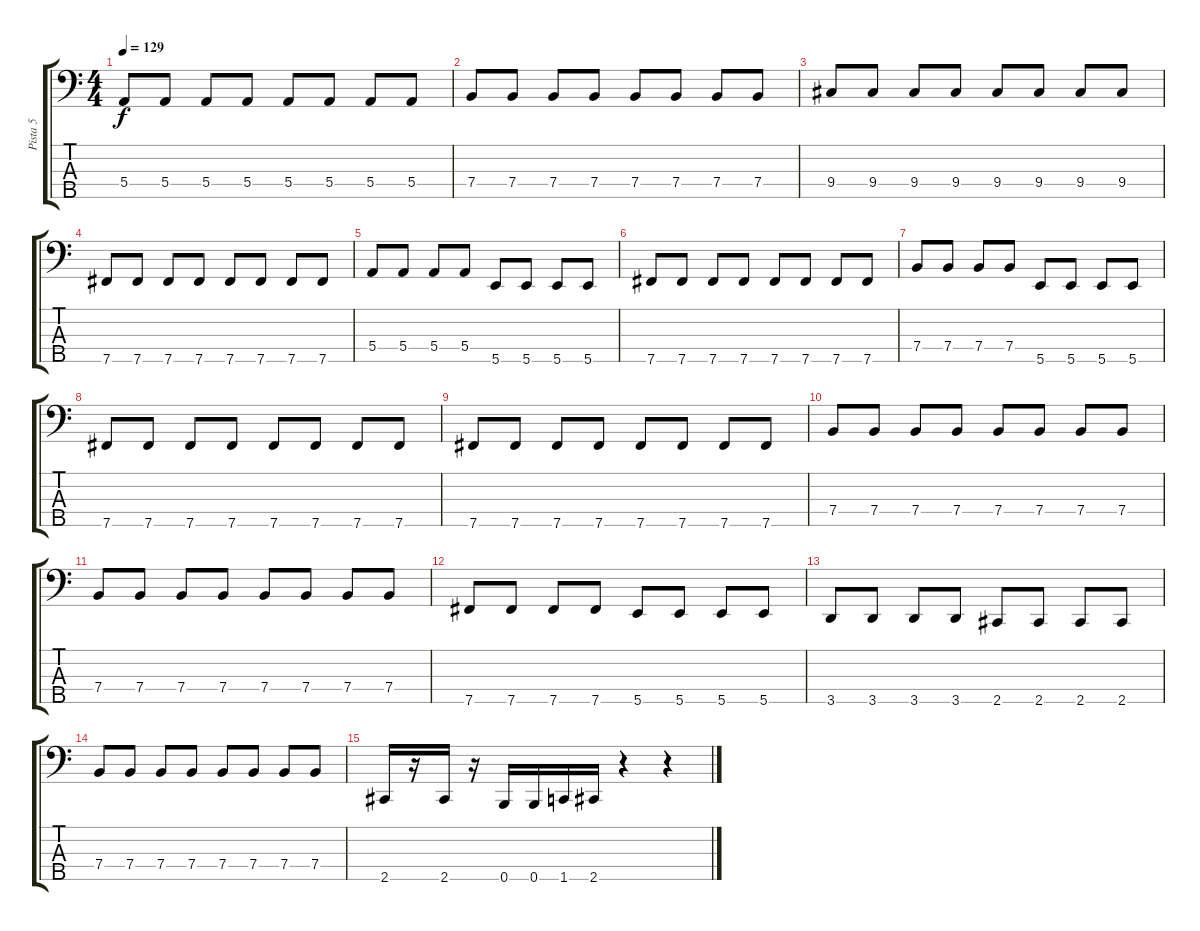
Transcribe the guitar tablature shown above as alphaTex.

\track ("Pista 5" "Pista 5") {instrument electricbassfinger}
\staff {score tabs}
\tuning (G2 D2 A1 E1 B0) {hide}
\ts (4 4)
\tempo 129
\clef f4
\ks c
5.4.8{dy f} 5.4.8 5.4.8 5.4.8 5.4.8 5.4.8 5.4.8 5.4.8 |
7.4.8 7.4.8 7.4.8 7.4.8 7.4.8 7.4.8 7.4.8 7.4.8 |
9.4.8 9.4.8 9.4.8 9.4.8 9.4.8 9.4.8 9.4.8 9.4.8 |
7.5.8 7.5.8 7.5.8 7.5.8 7.5.8 7.5.8 7.5.8 7.5.8 |
5.4.8 5.4.8 5.4.8 5.4.8 5.5.8 5.5.8 5.5.8 5.5.8 |
7.5.8 7.5.8 7.5.8 7.5.8 7.5.8 7.5.8 7.5.8 7.5.8 |
7.4.8 7.4.8 7.4.8 7.4.8 5.5.8 5.5.8 5.5.8 5.5.8 |
7.5.8 7.5.8 7.5.8 7.5.8 7.5.8 7.5.8 7.5.8 7.5.8 |
7.5.8 7.5.8 7.5.8 7.5.8 7.5.8 7.5.8 7.5.8 7.5.8 |
7.4.8 7.4.8 7.4.8 7.4.8 7.4.8 7.4.8 7.4.8 7.4.8 |
7.4.8 7.4.8 7.4.8 7.4.8 7.4.8 7.4.8 7.4.8 7.4.8 |
7.5.8 7.5.8 7.5.8 7.5.8 5.5.8 5.5.8 5.5.8 5.5.8 |
3.5.8 3.5.8 3.5.8 3.5.8 2.5.8 2.5.8 2.5.8 2.5.8 |
7.4.8 7.4.8 7.4.8 7.4.8 7.4.8 7.4.8 7.4.8 7.4.8 |
2.5.16 r.16 2.5.16 r.16 0.5.16 0.5.16 1.5.16 2.5.16 r.4 r.4
